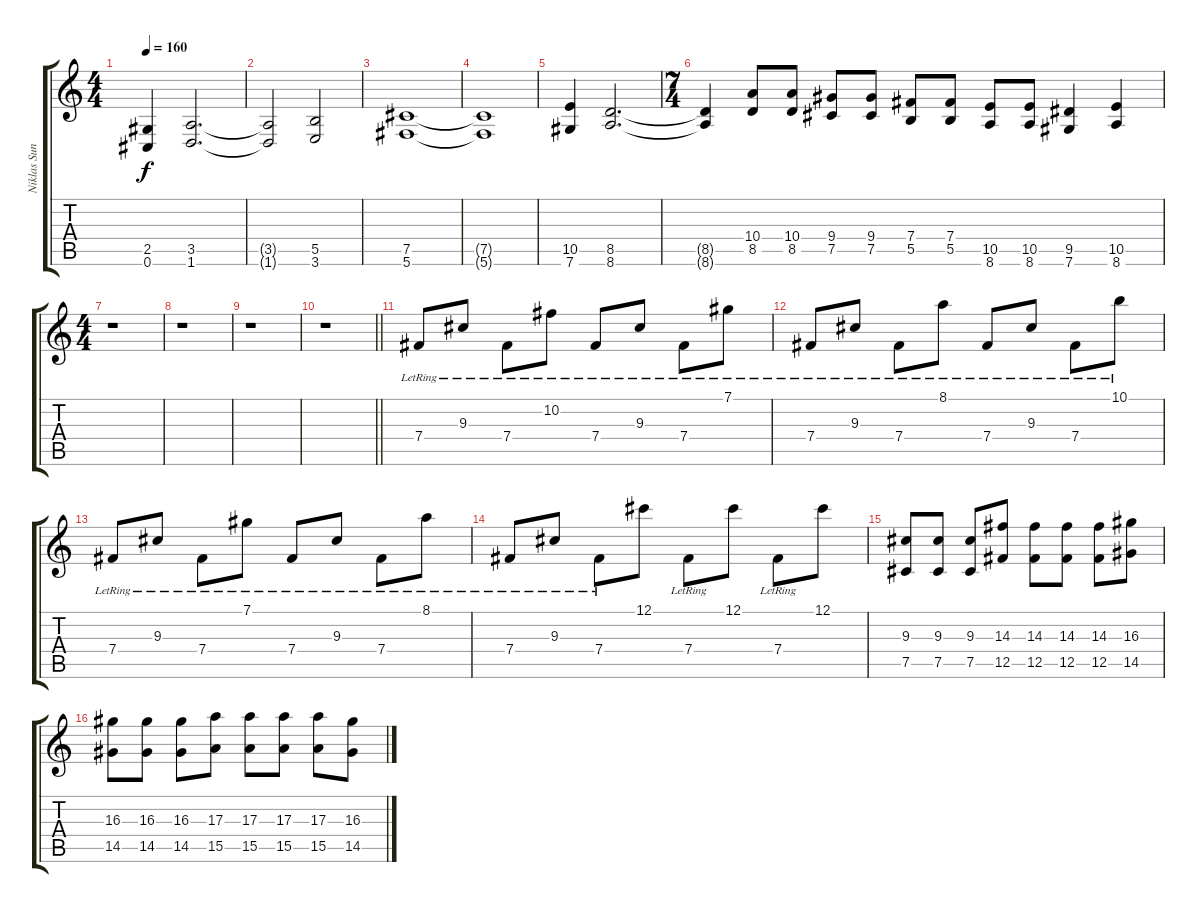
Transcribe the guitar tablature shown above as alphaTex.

\track ("Niklas Sundin" "Niklas Sun") {instrument overdrivenguitar}
\staff {score tabs}
\tuning (Db4 Ab3 E3 B2 Gb2 Db2) {hide}
\ts (4 4)
\tempo 160
\clef g2
\ks c
(2.5 0.6).4{dy f} (3.5 1.6).2{d} |
(3.5{t} 1.6{t}).2 (5.5 3.6).2 |
(7.5 5.6).1 |
(7.5{t} 5.6{t}).1 |
(10.5 7.6).4 (8.5 8.6).2{d} |
\ts (7 4)
(8.5{t} 8.6{t}).4 (10.4 8.5).8 (10.4 8.5).8 (9.4 7.5).8 (9.4 7.5).8 (7.4 5.5).8 (7.4 5.5).8 (10.5 8.6).8 (10.5 8.6).8 (9.5 7.6).4 (10.5 8.6).4 |
\ts (4 4)
r.1 |
r.1 |
r.1 |
\barLineRight lightlight
r.1 |
7.4{lr}.8{instrument electricguitarclean} 9.3{lr}.8 7.4{lr}.8 10.2{lr}.8 7.4{lr}.8 9.3{lr}.8 7.4{lr}.8 7.1{lr}.8 |
7.4{lr}.8 9.3{lr}.8 7.4{lr}.8 8.1{lr}.8 7.4{lr}.8 9.3{lr}.8 7.4{lr}.8 10.1{lr}.8 |
7.4{lr}.8 9.3{lr}.8 7.4{lr}.8 7.1{lr}.8 7.4{lr}.8 9.3{lr}.8 7.4{lr}.8 8.1{lr}.8 |
7.4{lr}.8 9.3{lr}.8 7.4{lr}.8 12.1.8 7.4{lr}.8 12.1.8 7.4{lr}.8 12.1.8 |
(9.3 7.5).8{instrument overdrivenguitar} (9.3 7.5).8 (9.3 7.5).8 (14.3 12.5).8 (14.3 12.5).8 (14.3 12.5).8 (14.3 12.5).8 (16.3 14.5).8 |
(16.3 14.5).8 (16.3 14.5).8 (16.3 14.5).8 (17.3 15.5).8 (17.3 15.5).8 (17.3 15.5).8 (17.3 15.5).8 (16.3 14.5).8
